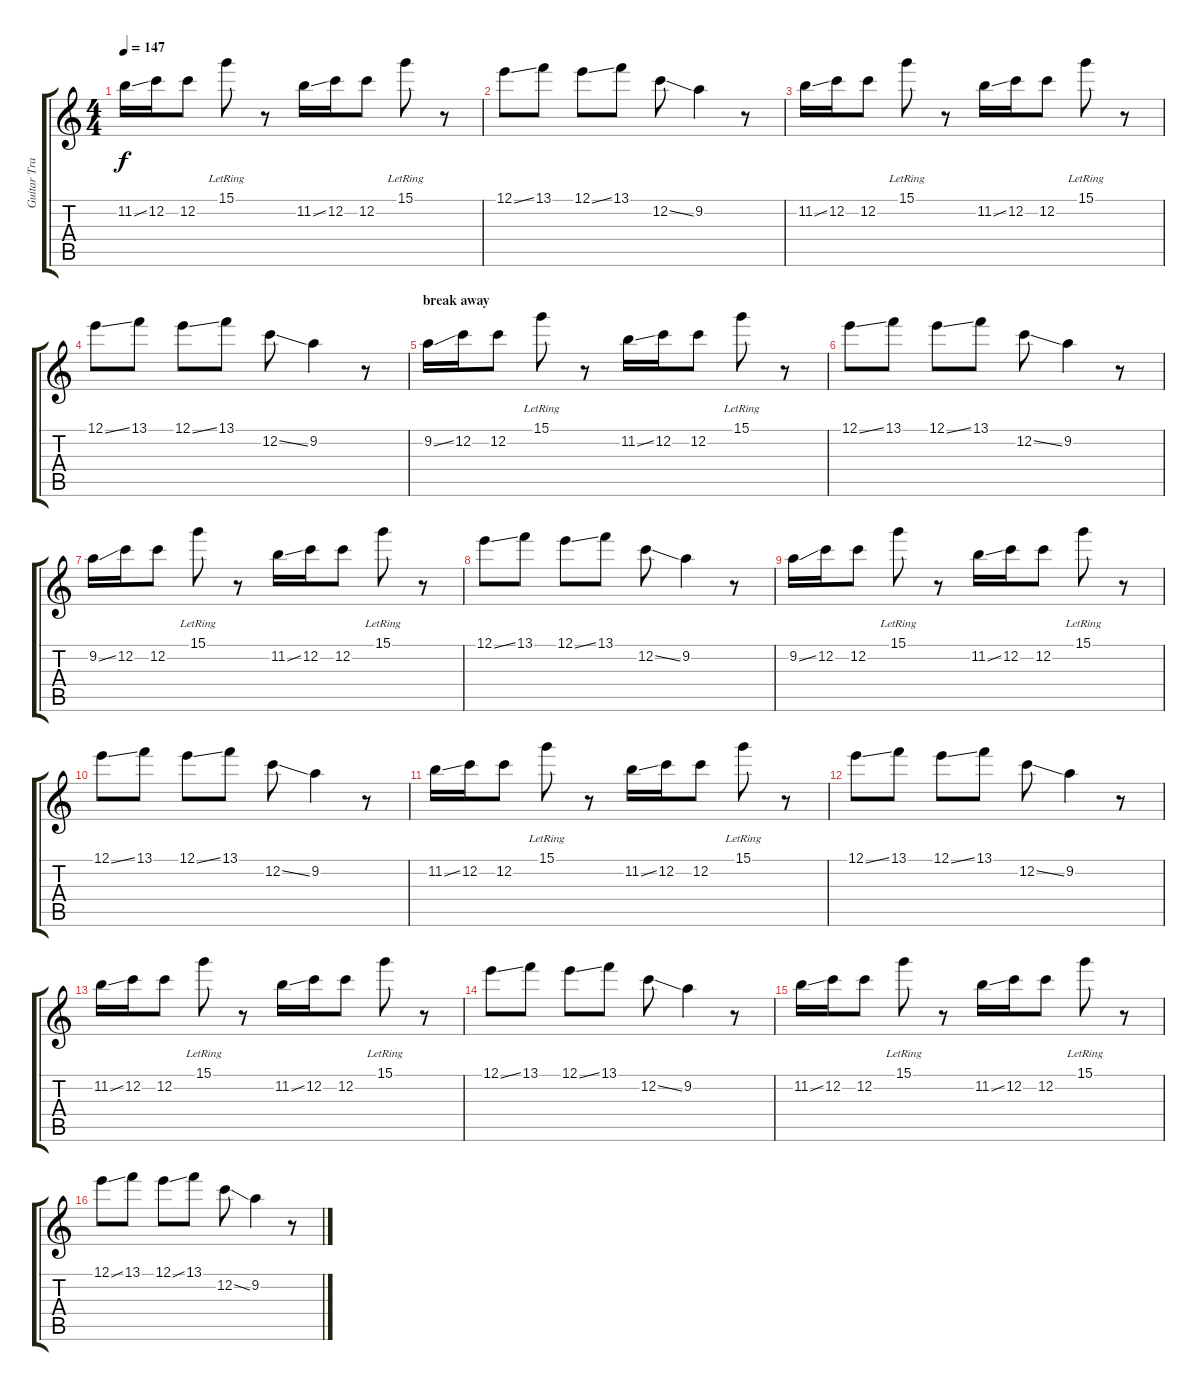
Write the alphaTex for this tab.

\track ("Guitar Track 3" "Guitar Tra") {instrument acousticguitarnylon}
\staff {score tabs}
\tuning (E4 C4 G3 C3 A2 F2) {hide}
\ts (4 4)
\tempo 147
\clef g2
\ks c
11.2{ss}.16{dy f volume 9} 12.2.16 12.2.8 15.1{lr}.8 r.8 11.2{ss}.16 12.2.16 12.2.8 15.1{lr}.8 r.8 |
12.1{ss}.8 13.1.8 12.1{ss}.8 13.1.8 12.2{ss}.8 9.2.4 r.8 |
11.2{ss}.16{volume 9} 12.2.16 12.2.8 15.1{lr}.8 r.8 11.2{ss}.16 12.2.16 12.2.8 15.1{lr}.8 r.8 |
12.1{ss}.8 13.1.8 12.1{ss}.8 13.1.8 12.2{ss}.8 9.2.4 r.8 |
\section ("" "break away")
9.2{ss}.16{volume 9} 12.2.16 12.2.8 15.1{lr}.8 r.8 11.2{ss}.16 12.2.16 12.2.8 15.1{lr}.8 r.8 |
12.1{ss}.8 13.1.8 12.1{ss}.8 13.1.8 12.2{ss}.8 9.2.4 r.8 |
9.2{ss}.16{volume 9} 12.2.16 12.2.8 15.1{lr}.8 r.8 11.2{ss}.16 12.2.16 12.2.8 15.1{lr}.8 r.8 |
12.1{ss}.8 13.1.8 12.1{ss}.8 13.1.8 12.2{ss}.8 9.2.4 r.8 |
9.2{ss}.16{volume 9} 12.2.16 12.2.8 15.1{lr}.8 r.8 11.2{ss}.16 12.2.16 12.2.8 15.1{lr}.8 r.8 |
12.1{ss}.8 13.1.8 12.1{ss}.8 13.1.8 12.2{ss}.8 9.2.4 r.8 |
11.2{ss}.16{volume 9} 12.2.16 12.2.8 15.1{lr}.8 r.8 11.2{ss}.16 12.2.16 12.2.8 15.1{lr}.8 r.8 |
12.1{ss}.8 13.1.8 12.1{ss}.8 13.1.8 12.2{ss}.8 9.2.4 r.8 |
11.2{ss}.16{volume 9} 12.2.16 12.2.8 15.1{lr}.8 r.8 11.2{ss}.16 12.2.16 12.2.8 15.1{lr}.8 r.8 |
12.1{ss}.8 13.1.8 12.1{ss}.8 13.1.8 12.2{ss}.8 9.2.4 r.8 |
11.2{ss}.16{volume 9} 12.2.16 12.2.8 15.1{lr}.8 r.8 11.2{ss}.16 12.2.16 12.2.8 15.1{lr}.8 r.8 |
12.1{ss}.8 13.1.8 12.1{ss}.8 13.1.8 12.2{ss}.8 9.2.4 r.8
